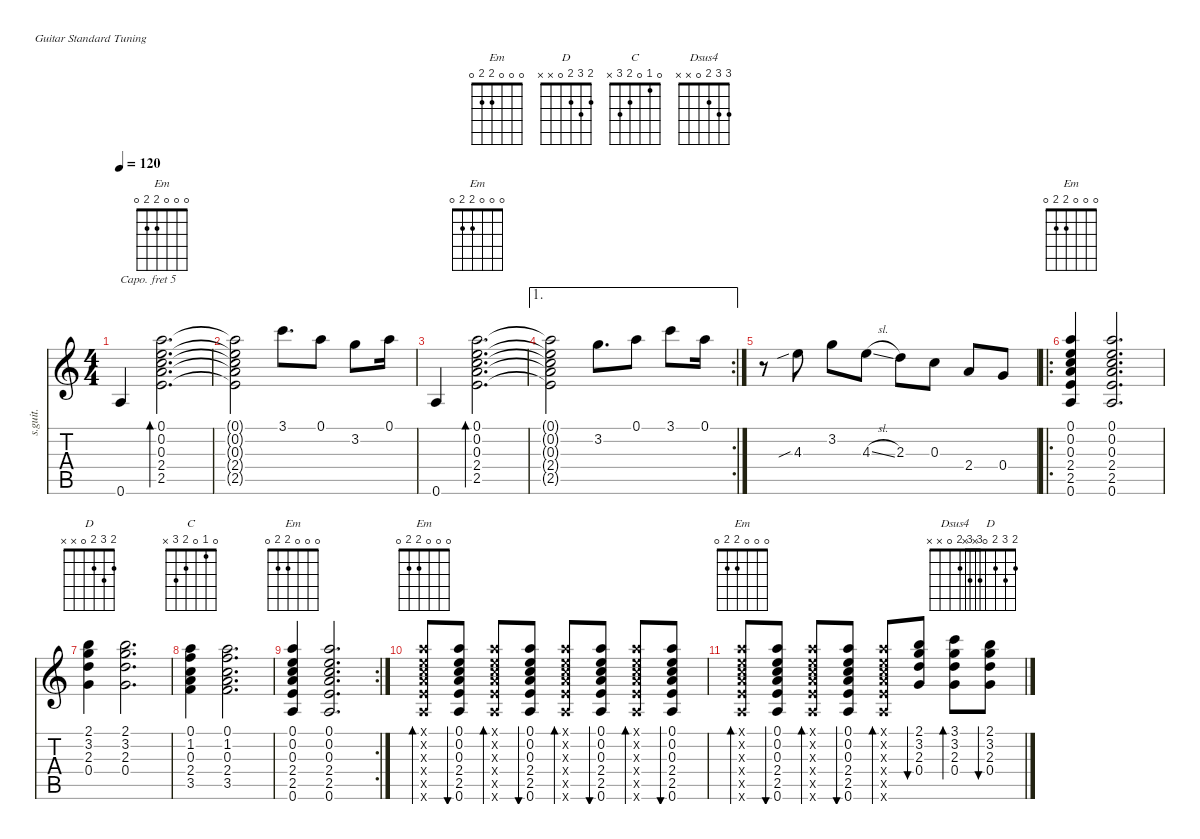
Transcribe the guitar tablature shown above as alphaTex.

\defaultSystemsLayout 4
\hideDynamics
\bracketExtendMode nobrackets
\chordDiagramsInScore
\track ("Steel Guitar" "s.guit.") {instrument acousticguitarsteel}
\staff {score tabs}
\capo 5
\tuning (E4 B3 G3 D3 A2 E2)
\chord ("Em" 0 0 0 2 2 0)
\chord ("D" 2 3 2 0 x x)
\chord ("C" 0 1 0 2 3 x)
\chord ("Dsus4" 3 3 2 0 x x)
\ts (4 4)
\tempo 120
\clef g2
\ks c
0.6.4{dy mf instrument acousticguitarsteel beam Up} (2.5 2.4 0.3 0.2 0.1).2{d bd 242 ch "Em" beam Down} |
(2.5{t} 2.4{t} 0.3{t} 0.2{t} 0.1{t}).2{beam Down} 3.1.8{d beam Down} 0.1.8{beam Down} 3.2.8{beam Down} 0.1.16{beam Down} |
0.6.4{beam Up} (2.5 2.4 0.3 0.2 0.1).2{d bd 241 ch "Em" beam Down} |
\ae 1
\rc 2
(2.5{t} 2.4{t} 0.3{t} 0.2{t} 0.1{t}).2{beam Down} 3.2.8{d beam Down} 0.1.8{beam Down} 3.1.8{beam Down} 0.1.16{beam Down} |
r.8{beam Down} 4.3{sib}.8{beam Down} 3.2.8{beam Down} 4.3{sl}.8{beam Down} 2.3.8{beam Down} 0.3.8{beam Down} 2.4.8{beam Up} 0.4.8{beam Up} |
\ro
(0.6 2.5 2.4 0.3 0.2 0.1).4{ch "Em" beam Up} (0.6 2.5 2.4 0.3 0.2 0.1).2{d beam Up} |
(2.1 3.2 2.3 0.4).4{ch "D" beam Down} (2.1 3.2 2.3 0.4).2{d beam Down} |
(0.1 1.2 0.3 2.4 3.5).4{ch "C" beam Down} (0.1 1.2 0.3 2.4 3.5).2{d beam Down} |
\rc 2
(0.6 2.5 2.4 0.3 0.2 0.1).4{ch "Em" beam Up} (0.6 2.5 2.4 0.3 0.2 0.1).2{d beam Up} |
(0.6{x} 2.5{x} 2.4{x} 0.3{x} 0.2{x} 0.1{x}).8{bd 30 ch "Em" beam Up} (0.6 2.5 2.4 0.3 0.2 0.1).8{bu 30 beam Up} (0.6{x} 2.5{x} 2.4{x} 0.3{x} 0.2{x} 0.1{x}).8{bd 30 beam Up} (0.6 2.5 2.4 0.3 0.2 0.1).8{bu 30 beam Up} (0.6{x} 2.5{x} 2.4{x} 0.3{x} 0.2{x} 0.1{x}).8{bd 30 beam Up} (0.6 2.5 2.4 0.3 0.2 0.1).8{bu 30 beam Up} (0.6{x} 2.5{x} 2.4{x} 0.3{x} 0.2{x} 0.1{x}).8{bd 30 beam Up} (0.6 2.5 2.4 0.3 0.2 0.1).8{bu 30 beam Up} |
(0.6{x} 2.5{x} 2.4{x} 0.3{x} 0.2{x} 0.1{x}).8{bd 30 ch "Em" beam Up} (0.6 2.5 2.4 0.3 0.2 0.1).8{bu 30 beam Up} (0.6{x} 2.5{x} 2.4{x} 0.3{x} 0.2{x} 0.1{x}).8{bd 30 beam Up} (0.6 2.5 2.4 0.3 0.2 0.1).8{bu 30 beam Up} (0.6{x} 2.5{x} 2.4{x} 0.3{x} 0.2{x} 0.1{x}).8{bd 30 beam Up} (2.1 3.2 2.3 0.4).8{bu 30 beam Up} (3.1 2.3 3.2 0.4).8{bd 30 ch "Dsus4" beam Down} (2.1 3.2 2.3 0.4).8{bu 30 ch "D" beam Down}
